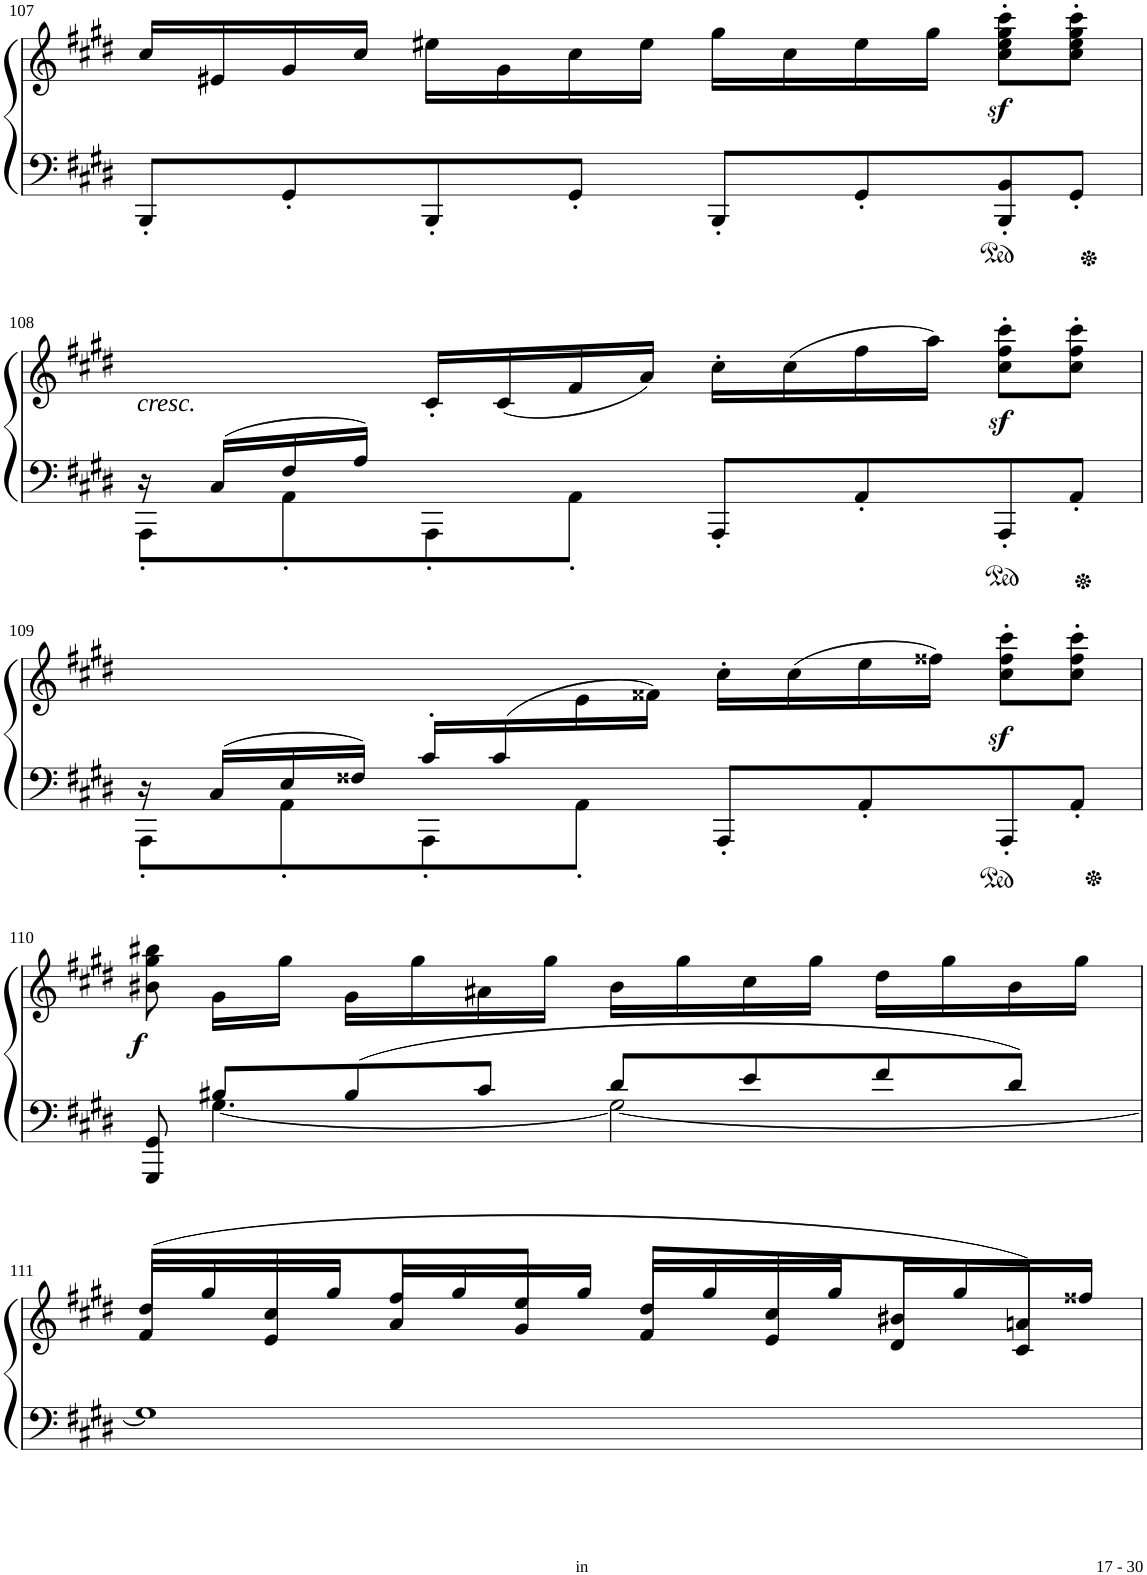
**kern	**kern	**dynam
*part1	*part1	*part1
*staff2	*staff1	*staff1/2
*I"Piano	*	*
*I'Pno	*	*
!!LO:PB:g=z
*clefF4	*clefG2	*
*k[f#c#g#d#]	*k[f#c#g#d#]	*
*M4/4	*M4/4	*
*met(c)	*met(c)	*
=107	=107	=107
8BBB'/L	16cc#/LL	.
.	16e#X/	.
8GG#'/	16g#/	.
.	16cc#/JJ	.
8BBB'/	16ee#X\LL	.
.	16g#\	.
8GG#'/J	16cc#\	.
.	16ee#\JJ	.
8BBB'/L	16gg#\LL	.
.	16cc#\	.
8GG#'/	16ee#\	.
.	16gg#\JJ	.
8BBB/' 8BB/'	8cc#\z<' 8ee#\z<' 8gg#\z<' 8ccc#\z<'L	.
8GG#'/J	8cc#\' 8ee#\' 8gg#\' 8ccc#\'J	.
!!LO:LB:g=z
=108	=108	=108
*^	*	*
!	!	!LO:TX:b:i:t=cresc.	!
16ryy	8AAA'<\L	16r	.
16C#/LL	.	8.ryy	.
16F#/	8AA'<\	.	.
16A/JJ	.	.	.
2.ryy	8AAA'<\	16c#'/LL	.
.	.	(16c#/	.
.	8AA'<\J	16f#/	.
.	.	16a/JJ)	.
.	8AAA'/L	16cc#'\LL	.
.	.	(16cc#\	.
.	8AA'/	16ff#\	.
.	.	16aa\JJ)	.
.	8AAA'/	8cc#\z<' 8ff#\z<' 8ccc#\z<'L	.
.	8AA'/J	8cc#\' 8ff#\' 8ccc#\'J	.
!!LO:LB:g=z
=109	=109	=109	=109
16ryy	8AAA'<\L	16r	.
16C#/LL	.	16ryy	.
16E/	8AA'<\	.	.
16F##X/JJ	.	.	.
16c#'>/LL	8AAA'<\	.	.
(16c#/	.	.	.
2ryy	8AA'<\J	16e\	.
.	.	16f##X\JJ)	.
.	8AAA'/L	16cc#'\LL	.
.	.	(16cc#\	.
.	8AA'/	16ee\	.
.	.	16ff##X\JJ)	.
.	8AAA'/	8cc#\z<' 8ff##\z<' 8ccc#\z<'L	.
8ryy	8AA'/J	8cc#\' 8ff##\' 8ccc#\'J	.
!!LO:LB:g=z
=110	=110	=110	=110
!	!	!	!LO:DY:b
8GGG#/ 8GG#/	8ryy	8b#X\ 8gg#\ 8bb#X\	f
8B#X/L	[4.G#\	16g#\LL	.
.	.	16gg#\JJ	.
8B#/	.	16g#\LL	.
.	.	16gg#\	.
8c#/J	.	16a#X\	.
.	.	16gg#\JJ	.
8d#/L	2G#\_	16b#\LL	.
.	.	16gg#\	.
8e/	.	16cc#\	.
.	.	16gg#\JJ	.
8f#/	.	16dd#\LL	.
.	.	16gg#\	.
8d#/J	.	16b#\	.
.	.	16gg#\JJ	.
*v	*v	*	*
!!LO:LB:g=z
=111	=111	=111
*	*^	*
1G#]	16dd#/LL	(8f#/L	.
.	16gg#/	.	.
.	16cc#/	8e/	.
.	16gg#/JJ	.	.
.	16ff#/LL	8a/	.
.	16gg#/	.	.
.	16ee/	8g#/J	.
.	16gg#/JJ	.	.
.	16dd#/LL	8f#/L	.
.	16gg#/	.	.
.	16cc#/	8e/	.
.	16gg#/JJ	.	.
.	16b#X/LL	8d#/	.
.	16gg#/	.	.
.	16an/	8c#/J)	.
.	16ff##X/JJ	.	.
*	*v	*v	*
=	=	=
*-	*-	*-
